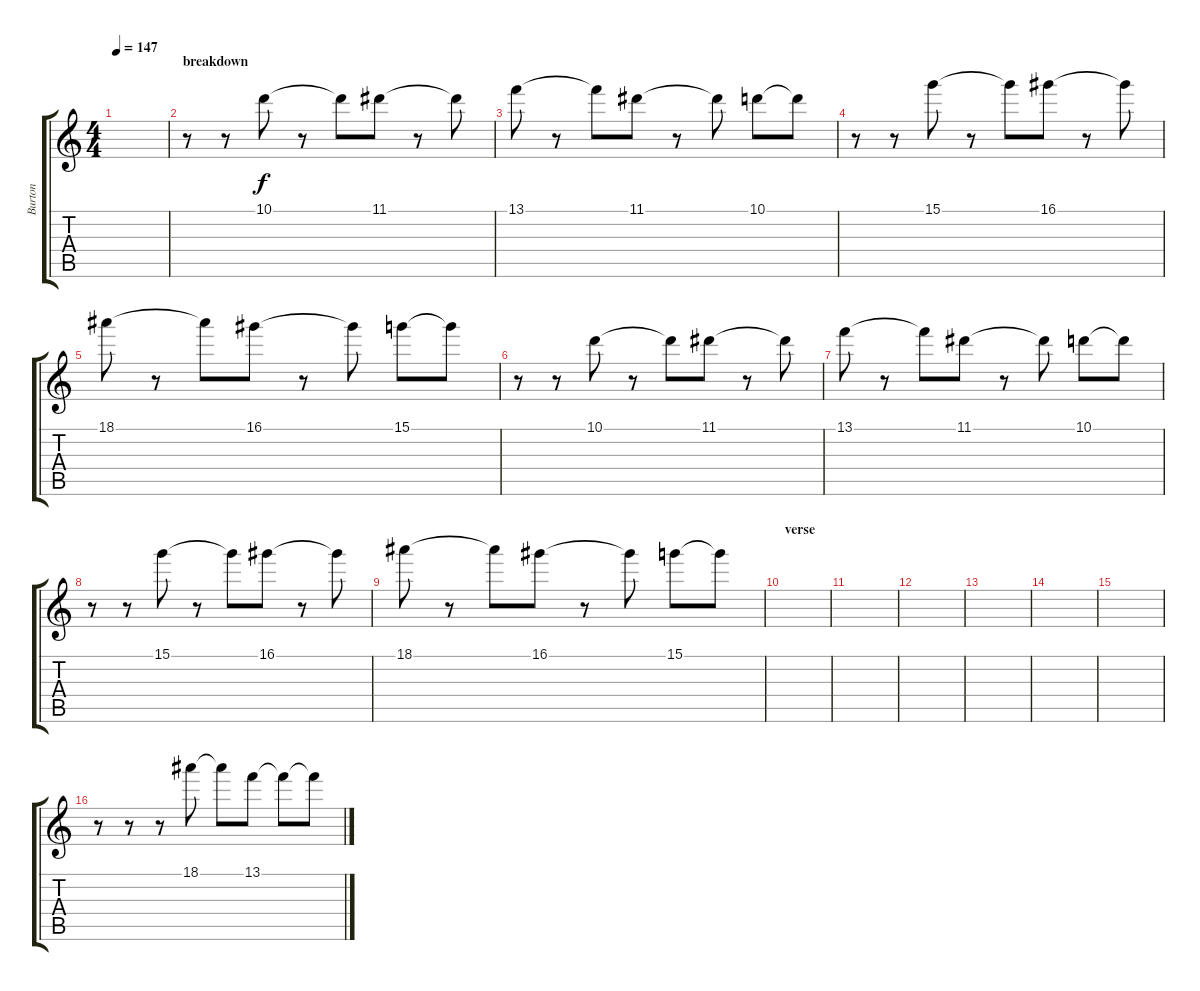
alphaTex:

\track ("Burton" "Burton") {instrument contrabass}
\staff {score tabs}
\tuning (E4 B3 G3 D3 A2 E2) {hide}
\ts (4 4)
\tempo 147
\clef g2
\ks c
|
\section ("" "breakdown")
r.8{instrument synthvoice} r.8 10.1.8 r.8 10.1{t}.8 11.1.8 r.8 11.1{t}.8 |
13.1.8 r.8 13.1{t}.8 11.1.8 r.8 11.1{t}.8 10.1.8 10.1{t}.8 |
r.8 r.8 15.1.8 r.8 15.1{t}.8 16.1.8 r.8 16.1{t}.8 |
18.1.8 r.8 18.1{t}.8 16.1.8 r.8 16.1{t}.8 15.1.8 15.1{t}.8 |
r.8 r.8 10.1.8 r.8 10.1{t}.8 11.1.8 r.8 11.1{t}.8 |
13.1.8 r.8 13.1{t}.8 11.1.8 r.8 11.1{t}.8 10.1.8 10.1{t}.8 |
r.8 r.8 15.1.8 r.8 15.1{t}.8 16.1.8 r.8 16.1{t}.8 |
18.1.8 r.8 18.1{t}.8 16.1.8 r.8 16.1{t}.8 15.1.8 15.1{t}.8 |
\section ("" "verse")
|
|
|
|
|
|
r.8{volume 7} r.8 r.8 18.1.8 18.1{t}.8 13.1.8 13.1{t}.8 13.1{t}.8
